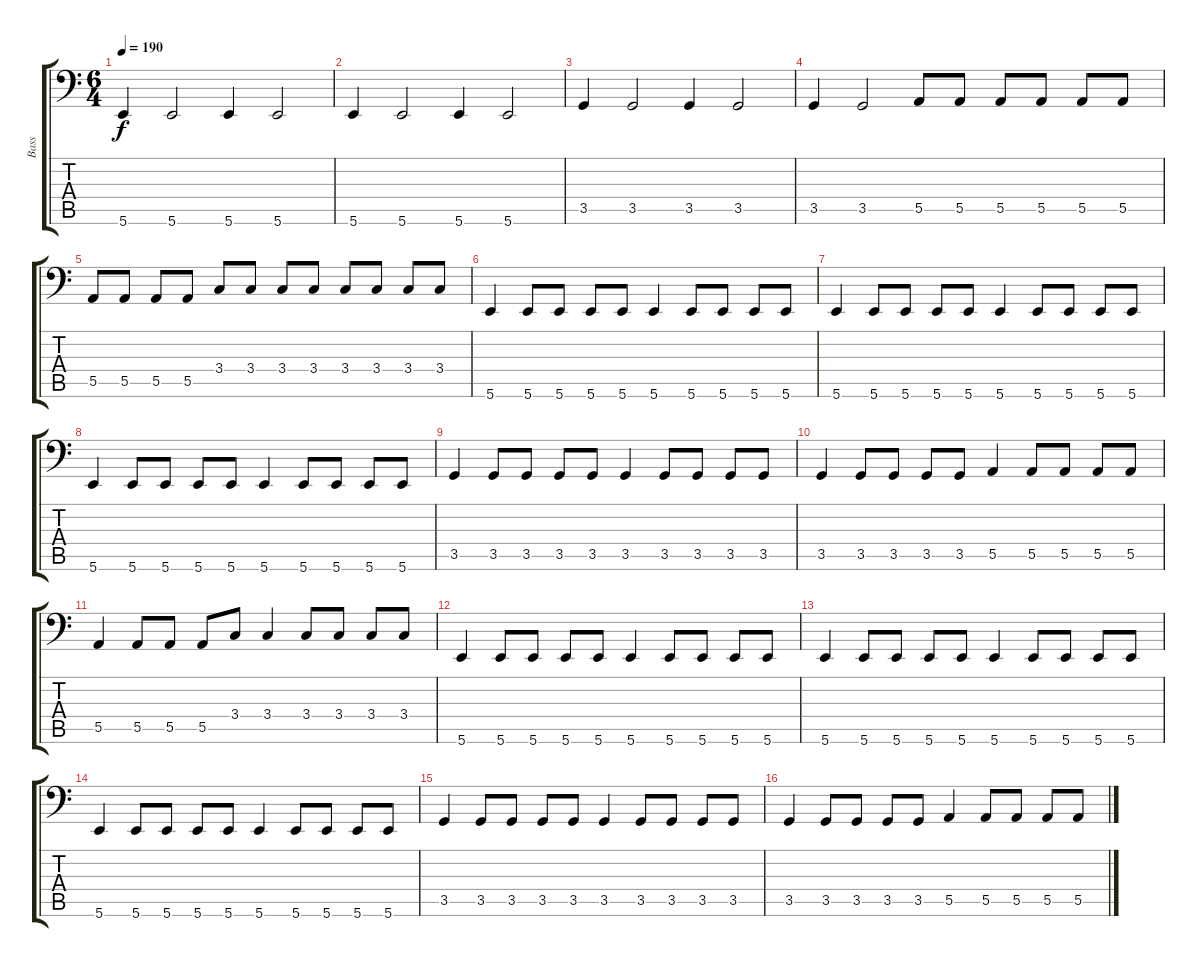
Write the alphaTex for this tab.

\track ("Bass" "Bass") {instrument electricbasspick}
\staff {score tabs}
\tuning (B2 G2 D2 A1 E1 B0) {hide}
\ts (6 4)
\tempo 190
\clef f4
\ks c
5.6.4{dy f} 5.6.2 5.6.4 5.6.2 |
5.6.4 5.6.2 5.6.4 5.6.2 |
3.5.4 3.5.2 3.5.4 3.5.2 |
3.5.4 3.5.2 5.5.8 5.5.8 5.5.8 5.5.8 5.5.8 5.5.8 |
5.5.8 5.5.8 5.5.8 5.5.8 3.4.8 3.4.8 3.4.8 3.4.8 3.4.8 3.4.8 3.4.8 3.4.8 |
5.6.4 5.6.8 5.6.8 5.6.8 5.6.8 5.6.4 5.6.8 5.6.8 5.6.8 5.6.8 |
5.6.4 5.6.8 5.6.8 5.6.8 5.6.8 5.6.4 5.6.8 5.6.8 5.6.8 5.6.8 |
5.6.4 5.6.8 5.6.8 5.6.8 5.6.8 5.6.4 5.6.8 5.6.8 5.6.8 5.6.8 |
3.5.4 3.5.8 3.5.8 3.5.8 3.5.8 3.5.4 3.5.8 3.5.8 3.5.8 3.5.8 |
3.5.4 3.5.8 3.5.8 3.5.8 3.5.8 5.5.4 5.5.8 5.5.8 5.5.8 5.5.8 |
5.5.4 5.5.8 5.5.8 5.5.8 3.4.8 3.4.4 3.4.8 3.4.8 3.4.8 3.4.8 |
5.6.4 5.6.8 5.6.8 5.6.8 5.6.8 5.6.4 5.6.8 5.6.8 5.6.8 5.6.8 |
5.6.4 5.6.8 5.6.8 5.6.8 5.6.8 5.6.4 5.6.8 5.6.8 5.6.8 5.6.8 |
5.6.4 5.6.8 5.6.8 5.6.8 5.6.8 5.6.4 5.6.8 5.6.8 5.6.8 5.6.8 |
3.5.4 3.5.8 3.5.8 3.5.8 3.5.8 3.5.4 3.5.8 3.5.8 3.5.8 3.5.8 |
3.5.4 3.5.8 3.5.8 3.5.8 3.5.8 5.5.4 5.5.8 5.5.8 5.5.8 5.5.8
